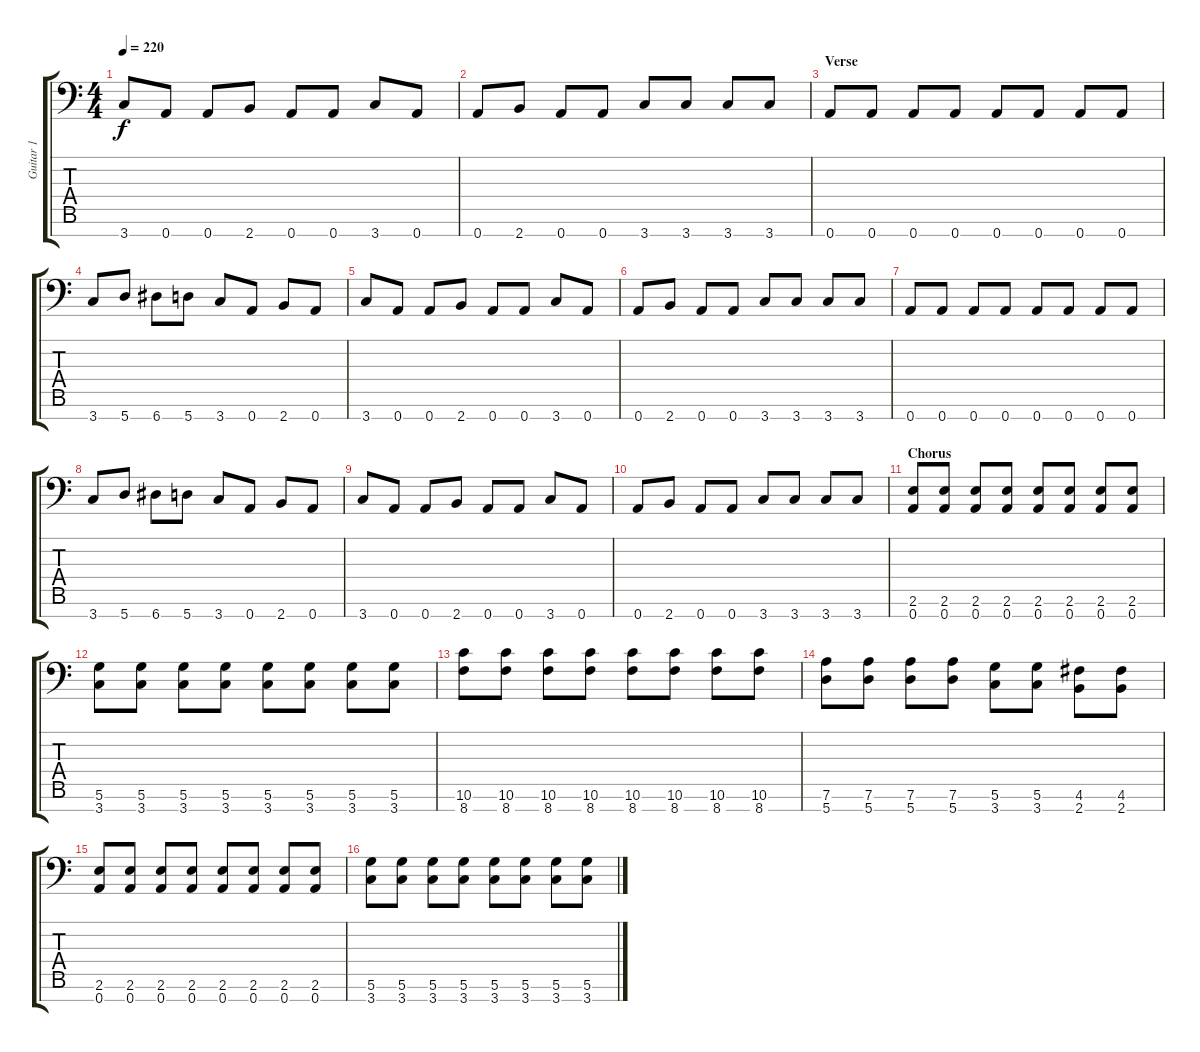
\track ("Guitar 1" "Guitar 1") {instrument overdrivenguitar}
\staff {score tabs}
\tuning (D4 A3 F3 C3 G2 D2 A1) {hide}
\ts (4 4)
\tempo 220
\clef f4
\ks c
3.7.8{dy f} 0.7.8 0.7.8 2.7.8 0.7.8 0.7.8 3.7.8 0.7.8 |
0.7.8 2.7.8 0.7.8 0.7.8 3.7.8 3.7.8 3.7.8 3.7.8 |
\section ("" "Verse")
0.7.8 0.7.8 0.7.8 0.7.8 0.7.8 0.7.8 0.7.8 0.7.8 |
3.7.8 5.7.8 6.7.8 5.7.8 3.7.8 0.7.8 2.7.8 0.7.8 |
3.7.8 0.7.8 0.7.8 2.7.8 0.7.8 0.7.8 3.7.8 0.7.8 |
0.7.8 2.7.8 0.7.8 0.7.8 3.7.8 3.7.8 3.7.8 3.7.8 |
0.7.8 0.7.8 0.7.8 0.7.8 0.7.8 0.7.8 0.7.8 0.7.8 |
3.7.8 5.7.8 6.7.8 5.7.8 3.7.8 0.7.8 2.7.8 0.7.8 |
3.7.8 0.7.8 0.7.8 2.7.8 0.7.8 0.7.8 3.7.8 0.7.8 |
0.7.8 2.7.8 0.7.8 0.7.8 3.7.8 3.7.8 3.7.8 3.7.8 |
\section ("" "Chorus")
(2.6 0.7).8 (2.6 0.7).8 (2.6 0.7).8 (2.6 0.7).8 (2.6 0.7).8 (2.6 0.7).8 (2.6 0.7).8 (2.6 0.7).8 |
(5.6 3.7).8 (5.6 3.7).8 (5.6 3.7).8 (5.6 3.7).8 (5.6 3.7).8 (5.6 3.7).8 (5.6 3.7).8 (5.6 3.7).8 |
(10.6 8.7).8 (10.6 8.7).8 (10.6 8.7).8 (10.6 8.7).8 (10.6 8.7).8 (10.6 8.7).8 (10.6 8.7).8 (10.6 8.7).8 |
(7.6 5.7).8 (7.6 5.7).8 (7.6 5.7).8 (7.6 5.7).8 (5.6 3.7).8 (5.6 3.7).8 (4.6 2.7).8 (4.6 2.7).8 |
(2.6 0.7).8 (2.6 0.7).8 (2.6 0.7).8 (2.6 0.7).8 (2.6 0.7).8 (2.6 0.7).8 (2.6 0.7).8 (2.6 0.7).8 |
(5.6 3.7).8 (5.6 3.7).8 (5.6 3.7).8 (5.6 3.7).8 (5.6 3.7).8 (5.6 3.7).8 (5.6 3.7).8 (5.6 3.7).8
